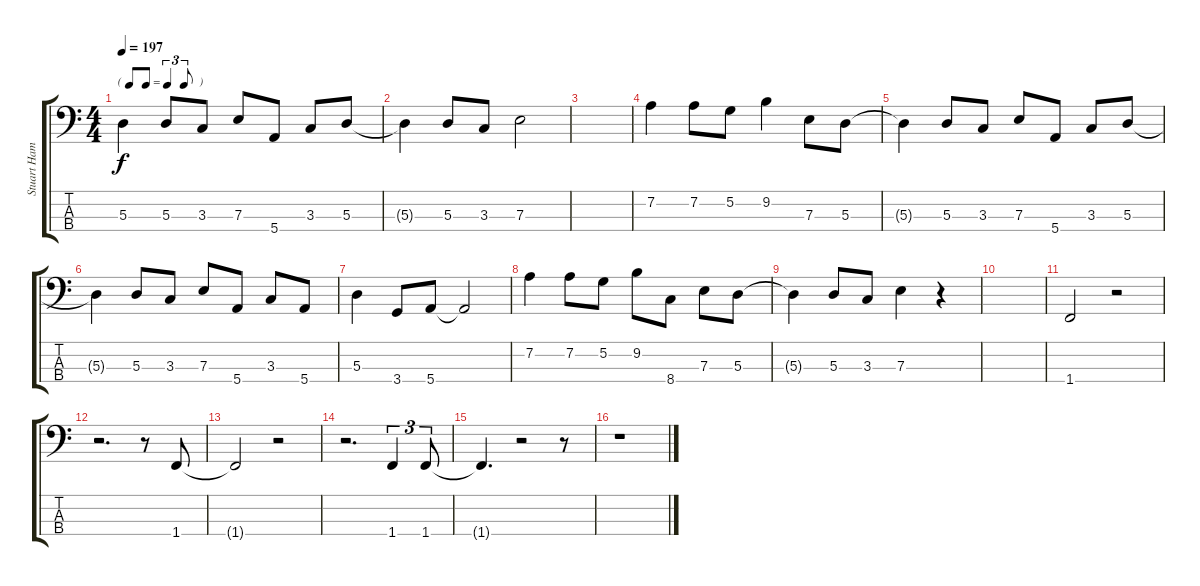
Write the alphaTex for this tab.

\track ("Stuart Hamm Bass" "Stuart Ham") {instrument electricbassfinger}
\staff {score tabs}
\tuning (G2 D2 A1 E1) {hide}
\ts (4 4)
\tf triplet8th
\tempo 197
\clef f4
\ks c
5.3{t}.4{dy f} 5.3.8 3.3.8 7.3.8 5.4.8 3.3.8 5.3.8 |
5.3{t}.4 5.3.8 3.3.8 7.3.2 |
|
7.2.4 7.2.8 5.2.8 9.2.4 7.3.8 5.3.8 |
5.3{t}.4 5.3.8 3.3.8 7.3.8 5.4.8 3.3.8 5.3.8 |
5.3{t}.4 5.3.8 3.3.8 7.3.8 5.4.8 3.3.8 5.4.8 |
5.3.4 3.4.8 5.4.8 5.4{t}.2 |
7.2.4 7.2.8 5.2.8 9.2.8 8.4.8 7.3.8 5.3.8 |
5.3{t}.4 5.3.8 3.3.8 7.3.4 r.4 |
|
1.4.2 r.2 |
r.2{d} r.8 1.4.8 |
1.4{t}.2 r.2 |
r.2{d} 1.4.4{tu (3 2)} 1.4.8{tu (3 2)} |
1.4{t}.4{d} r.2 r.8 |
r.1
